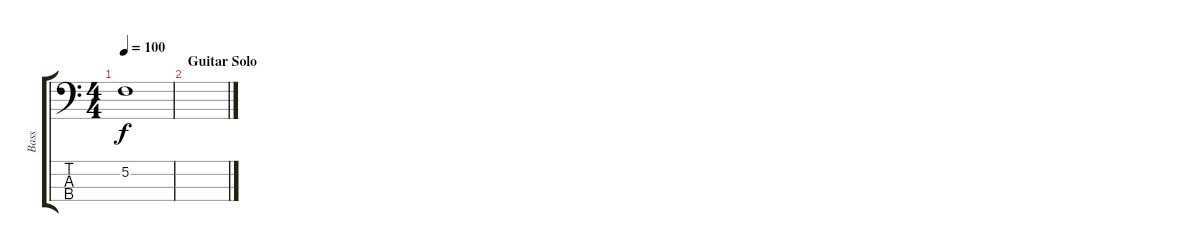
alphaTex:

\track ("Bass" "Bass") {instrument electricbasspick}
\staff {score tabs}
\tuning (F2 C2 G1 D1) {hide}
\ts (4 4)
\tempo 100
\clef f4
\ks c
5.2.1{dy f} |
\section ("" "Guitar Solo")
